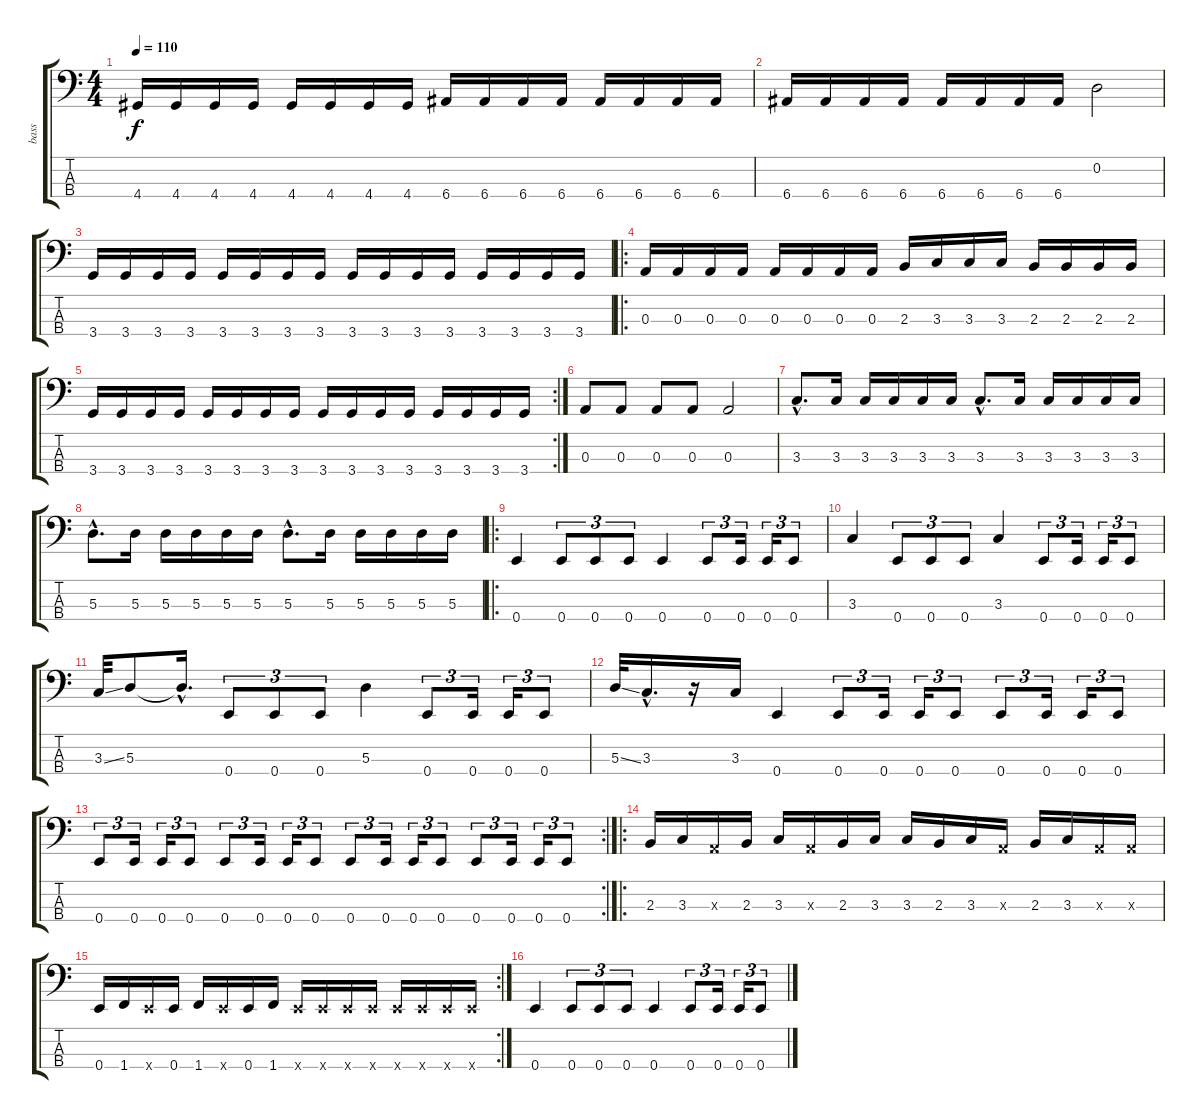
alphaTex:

\track ("bass" "bass") {instrument electricbasspick}
\staff {score tabs}
\tuning (G2 D2 A1 E1) {hide}
\ts (4 4)
\tempo 110
\clef f4
\ks c
4.4.16{dy f} 4.4.16 4.4.16 4.4.16 4.4.16 4.4.16 4.4.16 4.4.16 6.4.16 6.4.16 6.4.16 6.4.16 6.4.16 6.4.16 6.4.16 6.4.16 |
6.4.16 6.4.16 6.4.16 6.4.16 6.4.16 6.4.16 6.4.16 6.4.16 0.2.2 |
3.4.16 3.4.16 3.4.16 3.4.16 3.4.16 3.4.16 3.4.16 3.4.16 3.4.16 3.4.16 3.4.16 3.4.16 3.4.16 3.4.16 3.4.16 3.4.16 |
\ro
0.3.16 0.3.16 0.3.16 0.3.16 0.3.16 0.3.16 0.3.16 0.3.16 2.3.16 3.3.16 3.3.16 3.3.16 2.3.16 2.3.16 2.3.16 2.3.16 |
\rc 2
3.4.16 3.4.16 3.4.16 3.4.16 3.4.16 3.4.16 3.4.16 3.4.16 3.4.16 3.4.16 3.4.16 3.4.16 3.4.16 3.4.16 3.4.16 3.4.16 |
0.3.8 0.3.8 0.3.8 0.3.8 0.3.2 |
3.3{hac}.8{d} 3.3.16 3.3.16 3.3.16 3.3.16 3.3.16 3.3{hac}.8{d} 3.3.16 3.3.16 3.3.16 3.3.16 3.3.16 |
5.3{hac}.8{d} 5.3.16 5.3.16 5.3.16 5.3.16 5.3.16 5.3{hac}.8{d} 5.3.16 5.3.16 5.3.16 5.3.16 5.3.16 |
\ro
0.4.4 0.4.8{tu (3 2)} 0.4.8{tu (3 2)} 0.4.8{tu (3 2)} 0.4.4 0.4.8{tu (3 2)} 0.4.16{tu (3 2)} 0.4.16{tu (3 2)} 0.4.8{tu (3 2)} |
3.3.4 0.4.8{tu (3 2)} 0.4.8{tu (3 2)} 0.4.8{tu (3 2)} 3.3.4 0.4.8{tu (3 2)} 0.4.16{tu (3 2)} 0.4.16{tu (3 2)} 0.4.8{tu (3 2)} |
3.3{ss}.32 5.3.8 5.3{hac t}.16{d} 0.4.8{tu (3 2)} 0.4.8{tu (3 2)} 0.4.8{tu (3 2)} 5.3.4 0.4.8{tu (3 2)} 0.4.16{tu (3 2)} 0.4.16{tu (3 2)} 0.4.8{tu (3 2)} |
5.3{ss}.32 3.3{hac}.16{d} r.16 3.3.16 0.4.4 0.4.8{tu (3 2)} 0.4.16{tu (3 2)} 0.4.16{tu (3 2)} 0.4.8{tu (3 2)} 0.4.8{tu (3 2)} 0.4.16{tu (3 2)} 0.4.16{tu (3 2)} 0.4.8{tu (3 2)} |
\rc 2
0.4.8{tu (3 2)} 0.4.16{tu (3 2)} 0.4.16{tu (3 2)} 0.4.8{tu (3 2)} 0.4.8{tu (3 2)} 0.4.16{tu (3 2)} 0.4.16{tu (3 2)} 0.4.8{tu (3 2)} 0.4.8{tu (3 2)} 0.4.16{tu (3 2)} 0.4.16{tu (3 2)} 0.4.8{tu (3 2)} 0.4.8{tu (3 2)} 0.4.16{tu (3 2)} 0.4.16{tu (3 2)} 0.4.8{tu (3 2)} |
\ro
2.3.16 3.3.16 0.3{x}.16 2.3.16 3.3.16 0.3{x}.16 2.3.16 3.3.16 3.3.16 2.3.16 3.3.16 0.3{x}.16 2.3.16 3.3.16 0.3{x}.16 0.3{x}.16 |
\rc 2
0.4.16 1.4.16 0.4{x}.16 0.4.16 1.4.16 0.4{x}.16 0.4.16 1.4.16 0.4{x}.16 0.4{x}.16 0.4{x}.16 0.4{x}.16 0.4{x}.16 0.4{x}.16 0.4{x}.16 0.4{x}.16 |
0.4.4{volume 14} 0.4.8{tu (3 2)} 0.4.8{tu (3 2)} 0.4.8{tu (3 2)} 0.4.4 0.4.8{tu (3 2)} 0.4.16{tu (3 2)} 0.4.16{tu (3 2)} 0.4.8{tu (3 2)}
